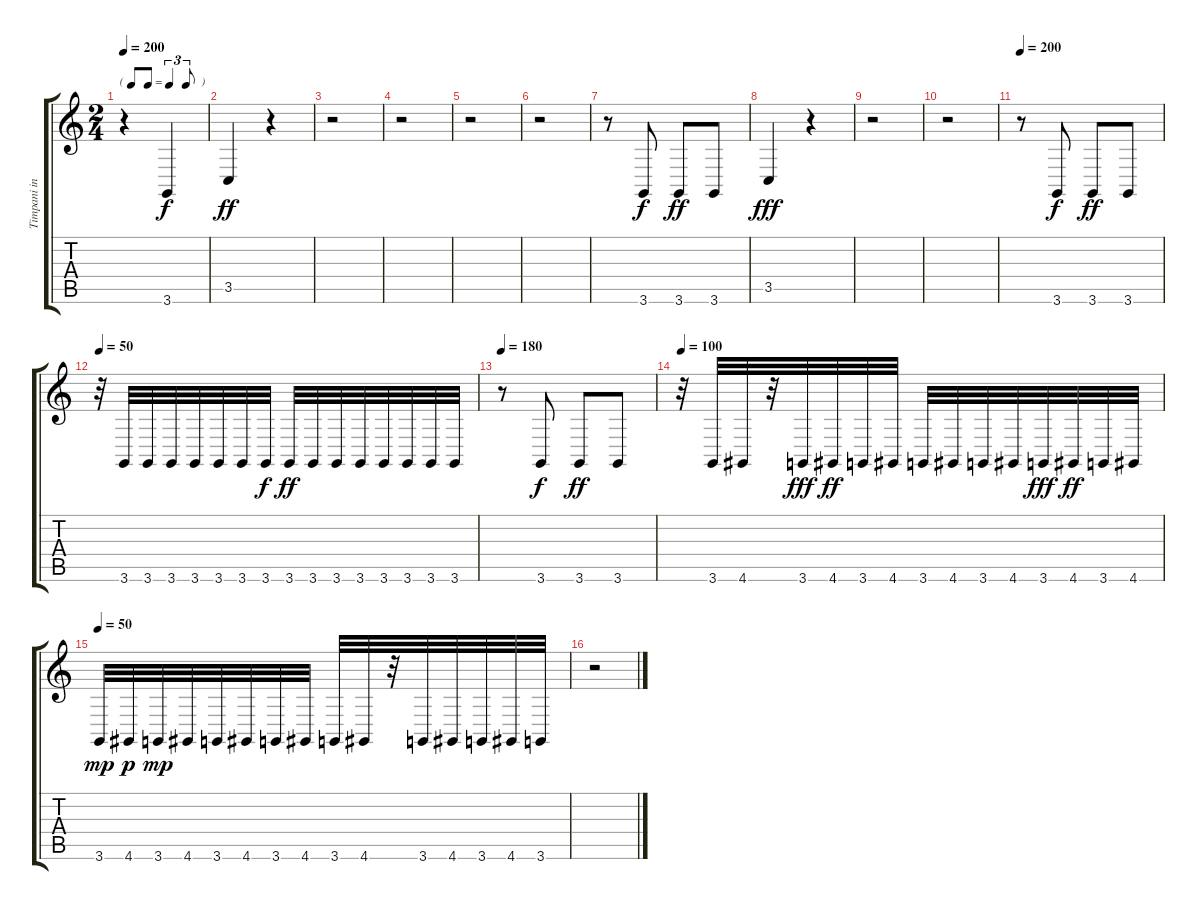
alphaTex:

\track ("Timpani in C/G" "Timpani in") {instrument timpani}
\staff {score tabs}
\tuning (E4 B3 G3 D3 A2 E2) {hide}
\ts (2 4)
\tf triplet8th
\tempo 200
\clef g2
\ks c
r.4{dy f} 3.6.4 |
3.5.4{dy ff} r.4 |
r.2 |
r.2 |
r.2 |
r.2 |
r.8 3.6.8{dy f} 3.6.8{dy ff} 3.6.8 |
3.5.4{dy fff} r.4 |
r.2 |
r.2 |
\tempo 200
r.8 3.6.8{dy f} 3.6.8{dy ff} 3.6.8 |
\tempo 50
r.32 3.6.32 3.6.32 3.6.32 3.6.32 3.6.32 3.6.32 3.6.32{dy f} 3.6.32{dy ff} 3.6.32 3.6.32 3.6.32 3.6.32 3.6.32 3.6.32 3.6.32 |
\tempo 180
r.8 3.6.8{dy f} 3.6.8{dy ff} 3.6.8 |
\tempo 100
r.32 3.6.32 4.6.32 r.32 3.6.32{dy fff} 4.6.32{dy ff} 3.6.32 4.6.32 3.6.32 4.6.32 3.6.32 4.6.32 3.6.32{dy fff} 4.6.32{dy ff} 3.6.32 4.6.32 |
\tempo 50
3.6.32{dy mp} 4.6.32{dy p} 3.6.32{dy mp} 4.6.32 3.6.32 4.6.32 3.6.32 4.6.32 3.6.32 4.6.32 r.32 3.6.32 4.6.32 3.6.32 4.6.32 3.6.32 |
r.2
